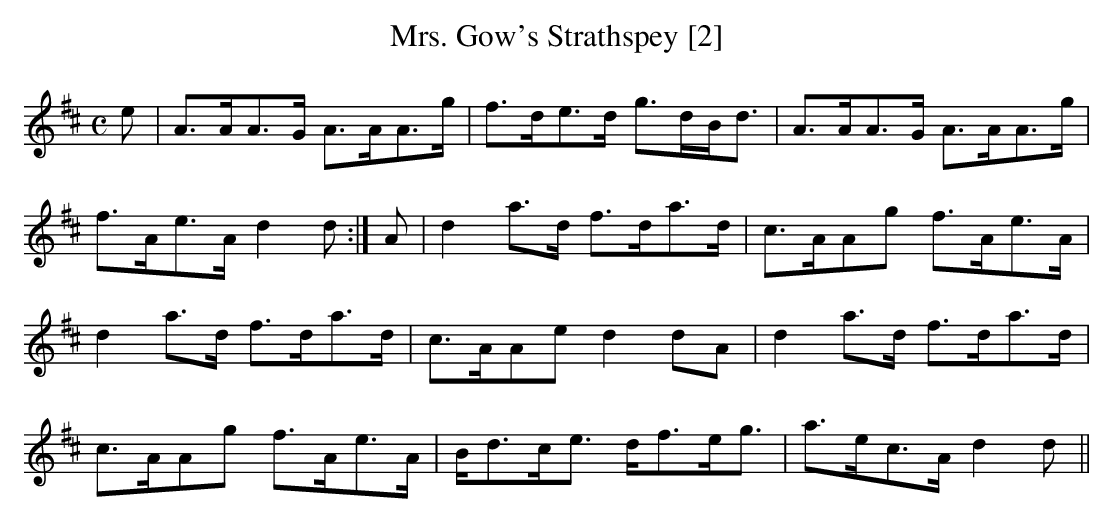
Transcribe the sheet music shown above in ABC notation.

X:1
T:Mrs. Gow's Strathspey [2]
M:C
L:1/8
K:Amix
e|A>AA>G A>AA>g|f>de>d g>dB<d|A>AA>G A>AA>g|
f>Ae>A d2d:|A|d2 a>d f>da>d|c>AAg f>Ae>A|
d2 a>d f>da>d|c>AAe d2dA|d2 a>d f>da>d|
c>AAg f>Ae>A|B<dc<e d<fe<g|a>ec>A d2d||
